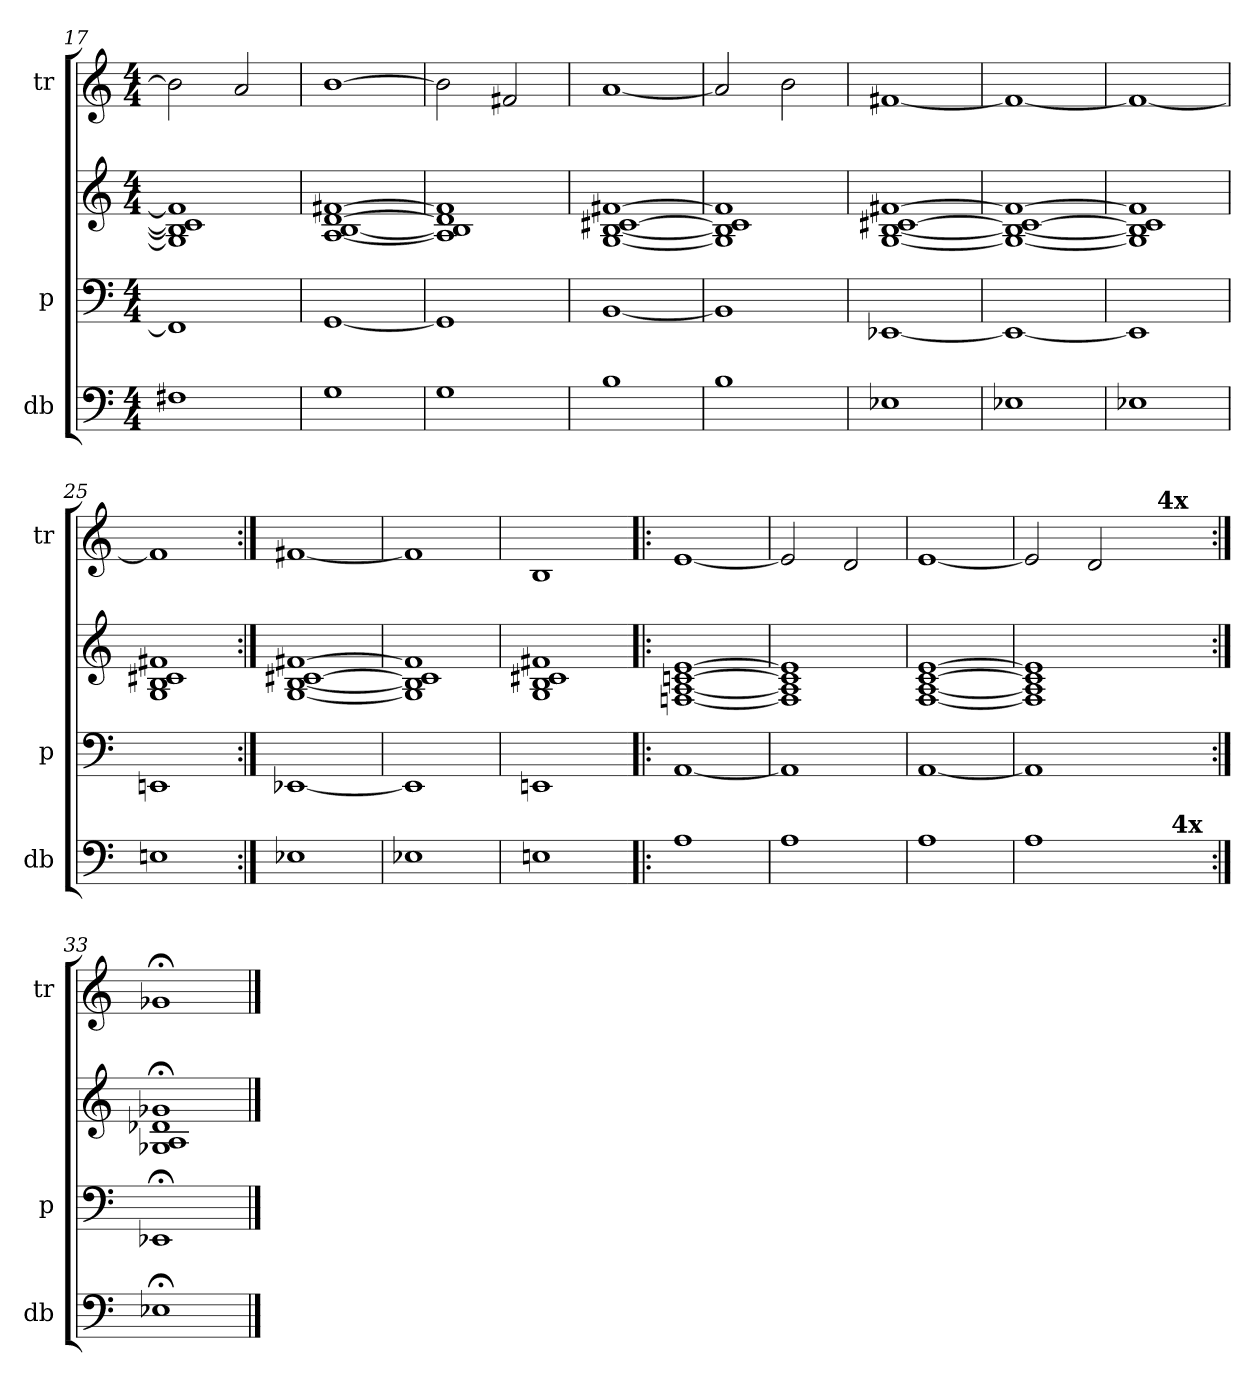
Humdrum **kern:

**kern	**kern	**kern	**kern
*part3	*part2	*part2	*part1
*staff4	*staff3	*staff2	*staff1
*I"db	*I"p	*	*I"tr
*I'db	*I'p	*	*I'tr
*clefF4	*clefF4	*clefG2	*clefG2
*ITrd7c12	*	*	*
*k[]	*k[]	*k[]	*k[]
*M4/4	*M4/4	*M4/4	*M4/4
=17	=17	=17	=17
1FF#Xi	1FF#i]	1Gi] 1Bi] 1c#i] 1f#i]	2bi\]
.	.	.	2ai/
=18	=18	=18	=18
1GGi	[<1GGi	[<1Ai [>1Bi [>1di [>1f#Xi	[>1bi
=19	=19	=19	=19
1GGi	1GGi]	1Ai] 1Bi] 1di] 1f#i]	2bi\]
.	.	.	2f#Xi/
!!LO:LB:g=z
=20	=20	=20	=20
1BBi	[<1BBi	[<1Gi [<1Bi [>1c#Xi [>1f#Xi	[<1ai
=21	=21	=21	=21
1BBi	1BBi]	1Gi] 1Bi] 1c#i] 1f#i]	2ai/]
.	.	.	2bi\
=22	=22	=22	=22
1EE-Xi	[<1EE-Xi	[<1Gi [<1Bi [>1c#Xi [>1f#Xi	[<1f#Xi
=23	=23	=23	=23
1EE-Xi	1EE-i_<	1Gi_< 1Bi_< 1c#i_> 1f#i_>	1f#i_<
=24	=24	=24	=24
1EE-Xi	1EE-i]	1Gi] 1Bi] 1c#i] 1f#i]	1f#i_<
=25	=25	=25	=25
1EEni	1EEni	1Gi 1Bi 1c#Xi 1f#Xi	1f#i]
!!LO:LB:g=z
=26:|!	=26:|!	=26:|!	=26:|!
1EE-Xi	[<1EE-Xi	[<1Gi [<1Bi [>1c#Xi [>1f#Xi	[<1f#Xi
=27	=27	=27	=27
1EE-Xi	1EE-i]	1Gi] 1Bi] 1c#i] 1f#i]	1f#i]
=28	=28	=28	=28
1EEni	1EEni	1Gi 1Bi 1c#Xi 1f#Xi	1Bi
=29!|:	=29!|:	=29!|:	=29!|:
1AAi	[<1AAi	[<1Fni [<1Ai [>1cni [>1ei	[<1ei
=30	=30	=30	=30
1AAi	1AAi]	1Fi] 1Ai] 1ci] 1ei]	2ei/]
.	.	.	2di/
=31	=31	=31	=31
1AAi	[<1AAi	[<1Fi [<1Ai [>1ci [>1ei	[<1ei
=32	=32	=32	=32
*^	*	*	*^
1AAi	2ryy	1AAi]	1Fi] 1Ai] 1ci] 1ei]	2ei/]	2ryy
.	4ryy	.	.	2di/	4ryy
.	16ryy	.	.	.	16ryy
.	32ryy	.	.	.	64ryy
.	.	.	.	.	512ryy
!	!	!	!	!	!LO:TX:a:B:t=4x
.	.	.	.	.	8ryy
.	128ryy	.	.	.	.
.	512.ryy	.	.	.	.
!	!LO:TX:a:B:t=4x	!	!	!	!
.	8ryy	.	.	.	.
.	.	.	.	.	32ryy
.	64ryy	.	.	.	.
.	.	.	.	.	128..ryy
.	256ryy	.	.	.	.
.	1024ryy	.	.	.	.
*v	*v	*	*	*v	*v
=33:|!	=33:|!	=33:|!	=33:|!
1EE-X;i	1EE-X;i	1G-Xi; 1Ai; 1d-Xi; 1g-Xi;	1g-X;i
==	==	==	==
*-	*-	*-	*-
